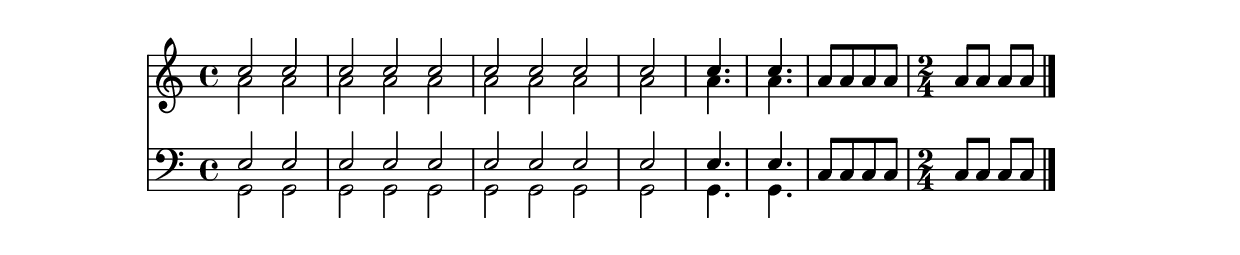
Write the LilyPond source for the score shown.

\version "2.18.2"

\language "english"

keyTime = {
    \time 4/4
}

Soprano = \relative c'' {
  \voiceOne
  \keyTime
    c2 c
    c c c
    c c c
    \set Timing.measureLength = #(ly:make-moment 2 4)
    c
    \set Timing.measureLength = #(ly:make-moment 3 8)
    c4.
    c
    \set Timing.measureLength = #(ly:make-moment 2 4)
    a8 a a a
    \time 2/4
    a a a a
    \bar "|."
}

Alto = \relative c'' {
  \voiceTwo
  \keyTime
    a2 a
    a a a
    a a a
    a
    a4.
    a
    s2
    s
}

Tenor = \relative c {
  \voiceOne
  \keyTime
    e2 e
    e e e
    e e e
    e
    e4.
    e
    c8 c c c
    c c c c
}

Bass = \relative c {
  \voiceTwo
  \keyTime
    g2 g
    \set Timing.measureLength = #(ly:make-moment 6 4)
    g g g
    g g g
    g
    \set Timing.measureLength = #(ly:make-moment 3 8)
    g4.
    g
    s2
    s
}

\score
{
  <<
    \new Staff = "treble" \with {}
    <<
      \clef "treble"
      \new Voice = "Soprano" \Soprano
      \new Voice = "Alto" \Alto
    >>
    \new Staff = "bass" \with {}
    <<
      \clef "bass"
      \new Voice = "Tenor" \Tenor
      \new Voice = "Bass" \Bass
    >>
  >>
}